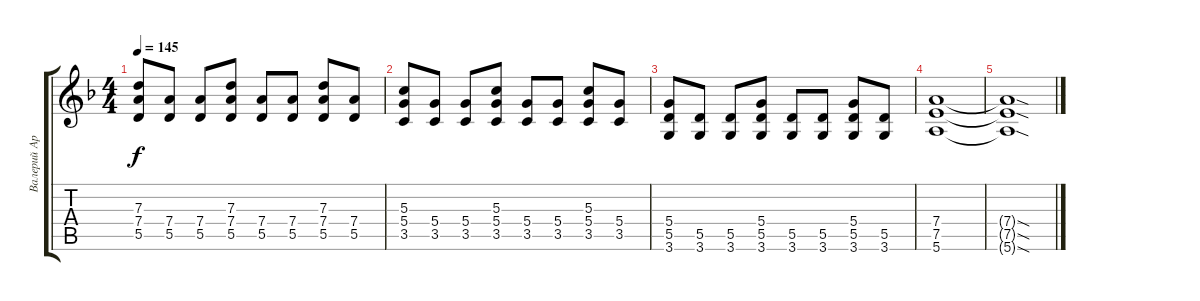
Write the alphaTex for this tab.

\track ("Валерий Аркадин" "Валерий Ар") {instrument distortionguitar}
\staff {score tabs}
\tuning (E4 B3 G3 D3 A2 E2) {hide}
\ts (4 4)
\tempo 145
\clef g2
\ks f
(7.3 7.4 5.5).8{dy f} (7.4 5.5).8 (7.4 5.5).8 (7.3 7.4 5.5).8 (7.4 5.5).8 (7.4 5.5).8 (7.3 7.4 5.5).8 (7.4 5.5).8 |
(5.3 5.4 3.5).8 (5.4 3.5).8 (5.4 3.5).8 (5.3 5.4 3.5).8 (5.4 3.5).8 (5.4 3.5).8 (5.3 5.4 3.5).8 (5.4 3.5).8 |
(5.4 5.5 3.6).8 (5.5 3.6).8 (5.5 3.6).8 (5.4 5.5 3.6).8 (5.5 3.6).8 (5.5 3.6).8 (5.4 5.5 3.6).8 (5.5 3.6).8 |
(7.4 7.5 5.6).1 |
(7.4{sod t} 7.5{sod t} 5.6{sod t}).1
